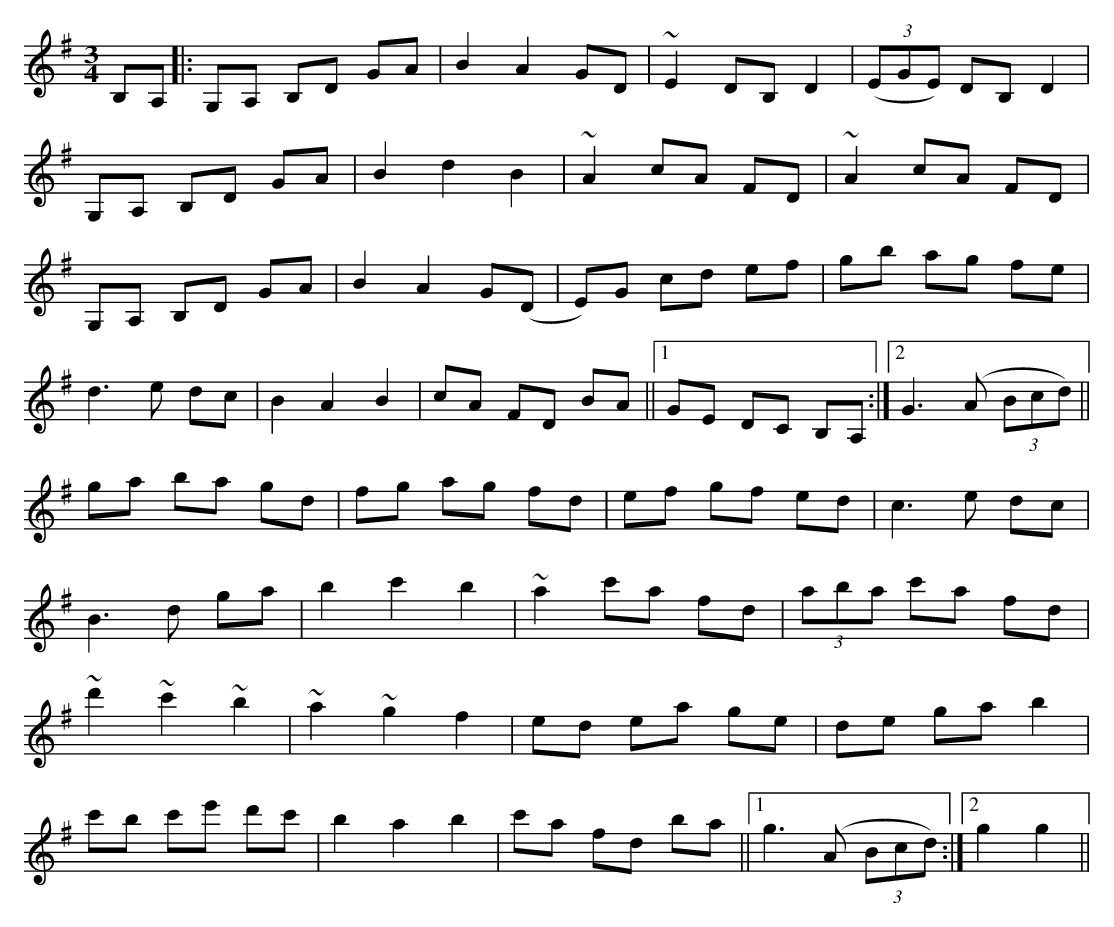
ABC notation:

X:1
M:3/4
K:G
B,A,|:G,A, B,D GA|B2 A2 GD|~E2 DB, D2|((3EGE) DB, D2|
G,A, B,D GA|B2 d2 B2|~A2 cA FD|~A2 cA FD|
G,A, B,D GA|B2 A2 G(D|E)G cd ef|gb ag fe|
d3 e dc|B2 A2 B2|cA FD BA||1 GE DC B,A,:|2 G3 (A (3Bcd)||
ga ba gd|fg ag fd|ef gf ed|c3 e dc|
B3 d ga|b2 c'2 b2|~a2 c'a fd|(3aba c'a fd|
~d'2 ~c'2 ~b2|~a2 ~g2 f2|ed ea ge|de ga b2|
c'b c'e' d'c'|b2 a2 b2|c'a fd ba||1 g3 (A (3Bcd):|2 g2g2||
